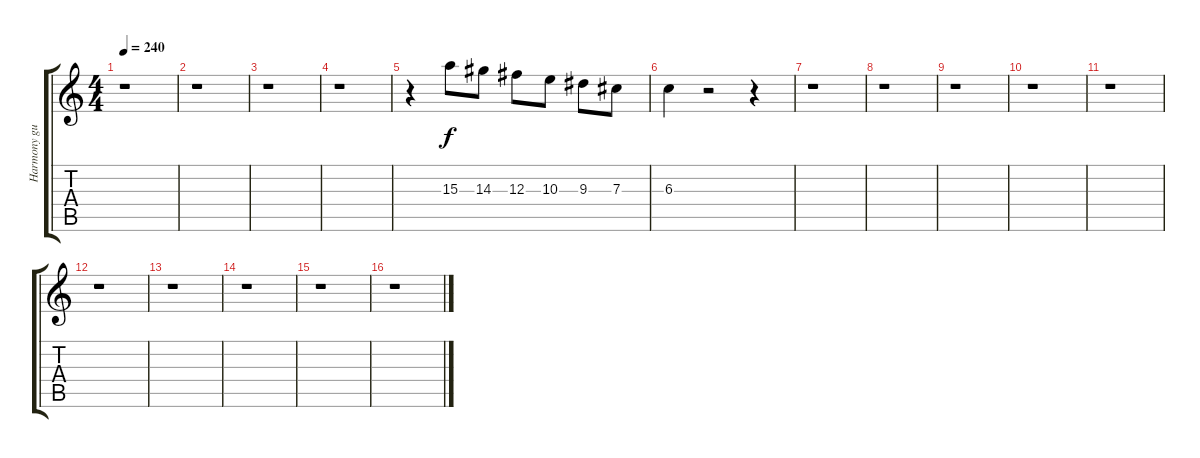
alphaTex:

\track ("Harmony guitar" "Harmony gu") {instrument distortionguitar}
\staff {score tabs}
\tuning (Eb4 Bb3 Gb3 Db3 Ab2 Eb2) {hide}
\ts (4 4)
\tempo 240
\clef g2
\ks c
r.1{dy f} |
r.1 |
r.1 |
r.1 |
r.4 15.3.8 14.3.8 12.3.8 10.3.8 9.3.8 7.3.8 |
6.3.4 r.2 r.4 |
r.1 |
r.1 |
r.1 |
r.1 |
r.1 |
r.1 |
r.1 |
r.1 |
r.1 |
r.1
